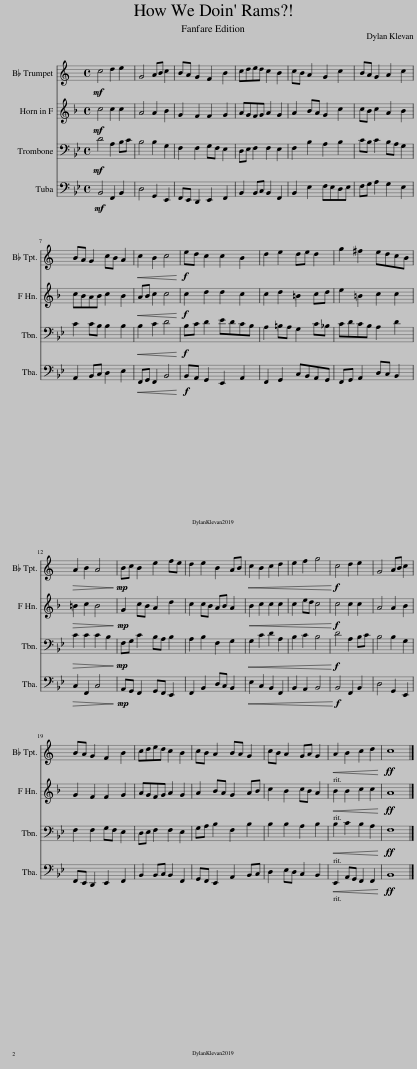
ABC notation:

X:1
%%score 1 2 3 4
L:1/8
M:4/4
I:linebreak $
K:Bb
V:1 treble transpose=-2
V:2 treble transpose=-7
V:3 bass
V:4 bass
V:1
[K:C]!mf! c4 d2 e2 | G4 AB c2 | BA G2 F2 B2 | cded c2 B2 | cB A2 G2 c2 | %5
 BA G2 A2 c2 |$ BA G2 cB A2 |!<(! c2 B2 c4!<)! |!f! ed c2 c2 B2 | d2 e2 de d2 | %10
 g2 ^f2 edcB |$!>(! A2 B2 A4!>)! |!mp! Bc B2 e2 fe | d2 e2 B2 AB | c2 B2 c2 d2 | %15
!<(! e2 f2 g4!<)! |!f! c4 d2 e2 | G4 AB c2 |$ BA G2 F2 B2 | cded c2 B2 | %20
 cB A2 BA G2 | cB A2 GA G2 |[Q:1/4=120]!<(! A2[Q:1/4=110] B2[Q:1/4=100] c2[Q:1/4=90] d2!<)![Q:1/4=105] |!ff![Q:1/4=80] c8 |] %24
V:2
[K:F]!mf! c4 c2 c2 | A4 A2 B2 | G2 F2 F2 G2 | AGFG A2 G2 | A2 BA G2 c2 | %5
 cB c2 A2 B2 |$ cBAB c2 B2 |!<(! AB c2 c4!<)! |!f! c2 d2 d2 c2 | c2 d2 =B2 cd | %10
 e2 =B2 c2 c2 |$!>(! =B2 c2 B4!>)! |!mp! G2 cB A2 d2 | c2 cB AB A2 | B2 c2 c2 c2 | %15
!<(! c2 ed c4!<)! |!f! c4 c2 c2 | A4 A2 B2 |$ G2 F2 F2 G2 | AGFG A2 G2 | %20
 A2 BA G2 AB | c2 B2 cB A2 |!<(! B2 B2 c2 c2!<)! |!ff! A8 |] %24
V:3
!mf! D4 A,2 B,C | B,4 B,2 G,2 | F,2 F,2 G,F, E,2 | D,E, F,2 F,2 E,2 | F,2 B,2 A,2 B,2 | %5
 CB, C2 B,A, G,2 |$ C2 CB, B,2 B,2 |!<(! B,2 C2 D4!<)! |!f! B,C D2 EDCB, | A,2 =B,A, G,2 C_B, | %10
 CDCB, A,2 D2 |$!>(! C2 C2 C2 B,2!>)! |!mp! F,G, C2 B,A, B,2 | A,2 B,2 F,2 G,2 | G,2 C2 D2 A,2 | %15
!<(! B,2 C2 B,4!<)! |!f! D4 A,2 B,C | B,4 B,2 G,2 |$ F,2 F,2 G,F, E,2 | D,E, F,2 F,2 E,2 | %20
 G,A, B,2 F,2 B,2 | B,2 B,2 A,2 B,2 |!<(! B,2 C2 B,2 A,2!<)! |!ff! F,8 |] %24
V:4
!mf! B,,4 F,,2 B,,2 | D,4 G,,2 E,,2 | F,,E,, D,,2 E,,2 F,,2 | B,,2 B,,C, B,,2 F,,2 | B,,2 E,2 F,E,D,E, | %5
 F,G, A,2 G,2 E,2 |$ A,,2 B,,C, D,2 E,2 |!<(! F,,G,, F,,2 B,,4!<)! |!f! B,,A,, G,,2 E,,2 A,,2 | F,,2 G,,2 C,B,,A,,G,, | %10
 F,,G,, A,,2 D,C, B,,2 |$!>(! C,2 F,,2 C,4!>)! |!mp! A,,G,, F,,2 G,,F,, E,,2 | F,,2 B,,2 D,C, B,,2 | E,2 C,2 B,,2 F,,2 | %15
!<(! B,,2 A,,2 B,,4!<)! |!f! B,,4 F,,2 B,,2 | D,4 G,,2 E,,2 |$ F,,E,, D,,2 E,,2 F,,2 | B,,2 B,,C, B,,2 F,,2 | %20
 G,,F,, E,,2 A,,2 B,,C, | D,2 E,D, C,2 B,,2 |!<(! E,,2 A,,G,, F,,2 F,,2!<)! |!ff! B,,8 |] %24
